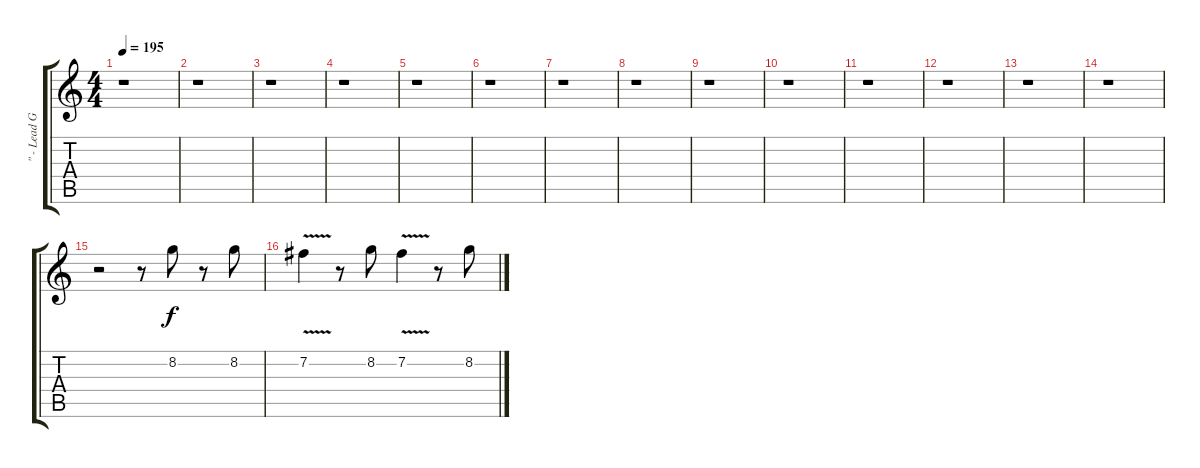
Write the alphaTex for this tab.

\track ("\" - Lead Guitar (Right)" "\" - Lead G") {instrument overdrivenguitar}
\staff {score tabs}
\tuning (E4 B3 G3 D3 A2 E2) {hide}
\ts (4 4)
\tempo 195
\clef g2
\ks c
r.1{dy f} |
r.1 |
r.1 |
r.1 |
r.1 |
r.1 |
r.1 |
r.1 |
r.1 |
r.1 |
r.1 |
r.1 |
r.1 |
r.1 |
r.2 r.8 8.2.8 r.8 8.2.8 |
7.2{v}.4 r.8 8.2.8 7.2{v}.4 r.8 8.2.8
